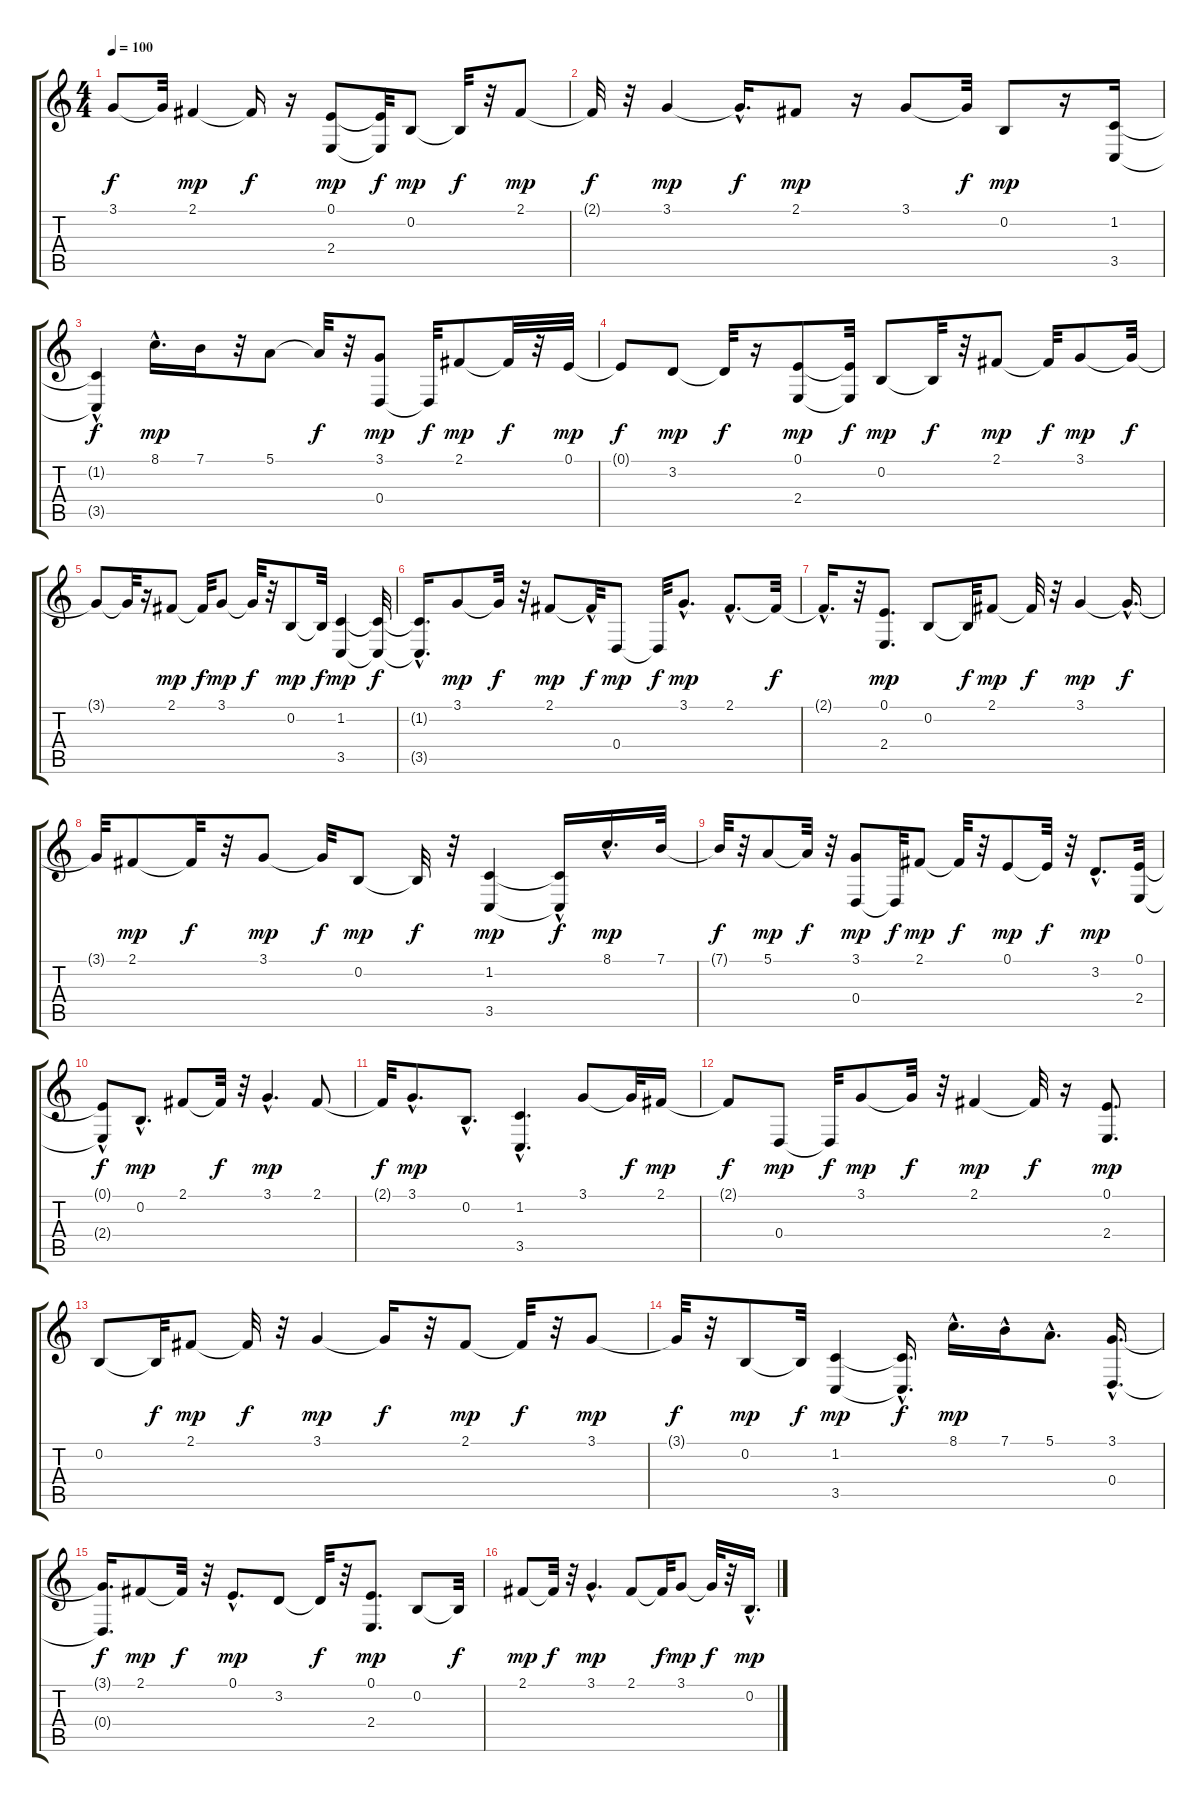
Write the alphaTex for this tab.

\track "" {instrument acousticgrandpiano}
\staff {score tabs}
\tuning (E4 B3 G3 D3 A2 E2) {hide}
\ts (4 4)
\tempo 100
\clef g2
\ks c
3.1{t}.8{dy f} 3.1{t}.32 2.1.4{dy mp} 2.1{t}.16{dy f} r.16 (0.1 2.4).8{dy mp} (0.1{t} 2.4{t}).32{dy f} 0.2.8{dy mp} 0.2{t}.32{dy f} r.32 2.1.8{dy mp} |
2.1{t}.32{dy f} r.32 3.1.4{dy mp} 3.1{hac t}.16{d dy f} 2.1.8{dy mp} r.16 3.1.8 3.1{t}.32{dy f} 0.2.8{dy mp} r.16 (1.2 3.5).16 |
(1.2{hac t} 3.5{t}).4{dy f} 8.1{hac}.16{d dy mp} 7.1.16 r.32 5.1.8 5.1{t}.32{dy f} r.32 (3.1 0.4).8{dy mp} 0.4{t}.32{dy f} 2.1.8{dy mp} 2.1{t}.32{dy f} r.32 0.1.32{dy mp} |
0.1{t}.8{dy f} 3.2.8{dy mp} 3.2{t}.32{dy f} r.16 (0.1 2.4).8{dy mp} (0.1{t} 2.4{t}).32{dy f} 0.2.8{dy mp} 0.2{t}.32{dy f} r.32 2.1.8{dy mp} 2.1{t}.32{dy f} 3.1.8{dy mp} 3.1{t}.32{dy f} |
3.1{t}.8 3.1{t}.32 r.16 2.1.8{dy mp} 2.1{t}.32{dy f} 3.1.8{dy mp} 3.1{t}.32{dy f} r.32 0.2.8{dy mp} 0.2{t}.32{dy f} (1.2 3.5).4{dy mp} (1.2{t} 3.5{t}).32{dy f} |
(1.2{hac t} 3.5{hac t}).16{d} 3.1.8{dy mp} 3.1{t}.32{dy f} r.32 2.1.8{dy mp} 2.1{hac t}.32{dy f} 0.4.8{dy mp} 0.4{t}.32{dy f} 3.1{hac}.8{d dy mp} 2.1{hac}.8{d} 2.1{t}.32{dy f} |
2.1{hac t}.16{d} r.32 (0.1 2.4).8{d dy mp} 0.2.8 0.2{t}.32{dy f} 2.1.8{dy mp} 2.1{t}.32{dy f} r.32 3.1.4{dy mp} 3.1{hac t}.16{d dy f} |
3.1{t}.32 2.1.8{dy mp} 2.1{t}.32{dy f} r.32 3.1.8{dy mp} 3.1{t}.32{dy f} 0.2.8{dy mp} 0.2{t}.32{dy f} r.32 (1.2 3.5).4{dy mp} (1.2{t} 3.5{hac t}).16{dy f} 8.1{hac}.16{d dy mp} 7.1.32 |
7.1{t}.32{dy f} r.32 5.1.8{dy mp} 5.1{t}.32{dy f} r.32 (3.1 0.4).8{dy mp} 0.4{t}.32{dy f} 2.1.8{dy mp} 2.1{t}.32{dy f} r.32 0.1.8{dy mp} 0.1{t}.32{dy f} r.32 3.2{hac}.8{d dy mp} (0.1 2.4).32 |
(0.1{hac t} 2.4{t}).8{dy f} 0.2{hac}.8{d dy mp} 2.1.8 2.1{t}.32{dy f} r.32 3.1{hac}.4{d dy mp} 2.1.8 |
2.1{t}.32{dy f} 3.1{hac}.8{d dy mp} 0.2{hac}.8{d} (1.2{hac} 3.5).4{d} 3.1.8 3.1{t}.32{dy f} 2.1.16{dy mp} |
2.1{t}.8{dy f} 0.4.8{dy mp} 0.4{t}.32{dy f} 3.1.8{dy mp} 3.1{t}.32{dy f} r.32 2.1.4{dy mp} 2.1{t}.32{dy f} r.16 (0.1 2.4).8{d dy mp} |
0.2.8 0.2{t}.32{dy f} 2.1.8{dy mp} 2.1{t}.32{dy f} r.32 3.1.4{dy mp} 3.1{t}.16{dy f} r.32 2.1.8{dy mp} 2.1{t}.32{dy f} r.32 3.1.8{dy mp} |
3.1{t}.32{dy f} r.32 0.2.8{dy mp} 0.2{t}.32{dy f} (1.2 3.5).4{dy mp} (1.2{t} 3.5{hac t}).16{d dy f} 8.1{hac}.16{d dy mp} 7.1{hac}.16 5.1{hac}.8{d} (3.1{hac} 0.4{hac}).16{d} |
(3.1{t} 0.4{t}).16{d dy f} 2.1.8{dy mp} 2.1{t}.32{dy f} r.32 0.1{hac}.8{d dy mp} 3.2.8 3.2{t}.32{dy f} r.32 (0.1 2.4).8{d dy mp} 0.2.8 0.2{t}.32{dy f} |
2.1.8{dy mp} 2.1{t}.32{dy f} r.32 3.1{hac}.4{d dy mp} 2.1.8 2.1{t}.32{dy f} 3.1.8{dy mp} 3.1{t}.32{dy f} r.32 0.2{hac}.16{d dy mp}
